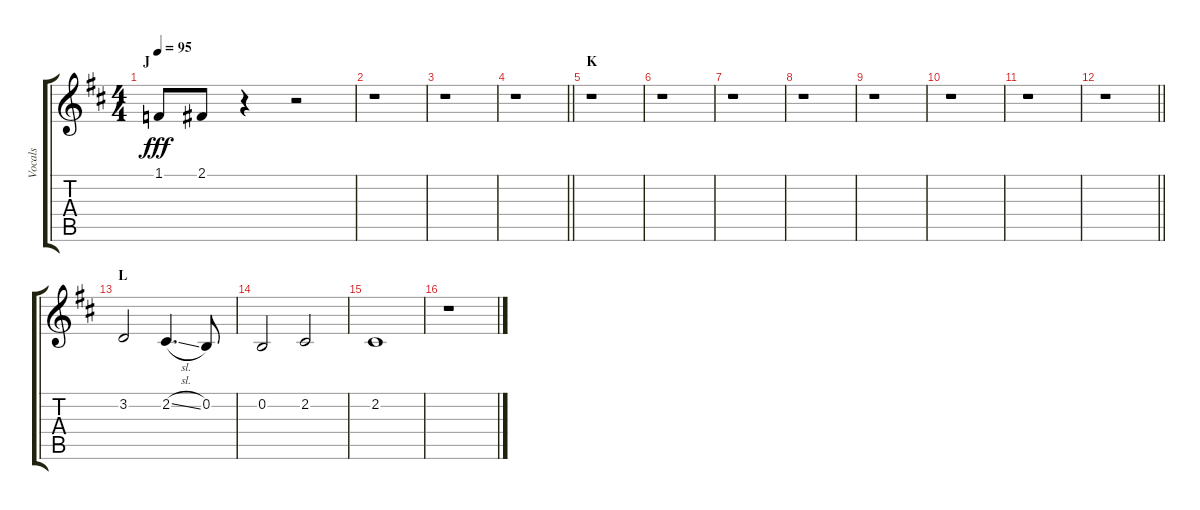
\track ("Vocals" "Vocals") {instrument voiceoohs}
\staff {score tabs}
\tuning (E4 B3 G3 D3 A2 E2) {hide}
\ts (4 4)
\section ("" "J")
\tempo 95
\clef g2
\ks d
1.1{t}.8{dy fff} 2.1.8 r.4 r.2 |
r.1 |
r.1 |
\barLineRight lightlight
r.1 |
\section ("" "K")
r.1 |
r.1 |
r.1 |
r.1 |
r.1 |
r.1 |
r.1 |
\barLineRight lightlight
r.1 |
\section ("" "L")
3.2.2 2.2{sl}.4{d} 0.2.8 |
0.2.2 2.2.2 |
2.2.1 |
r.1
